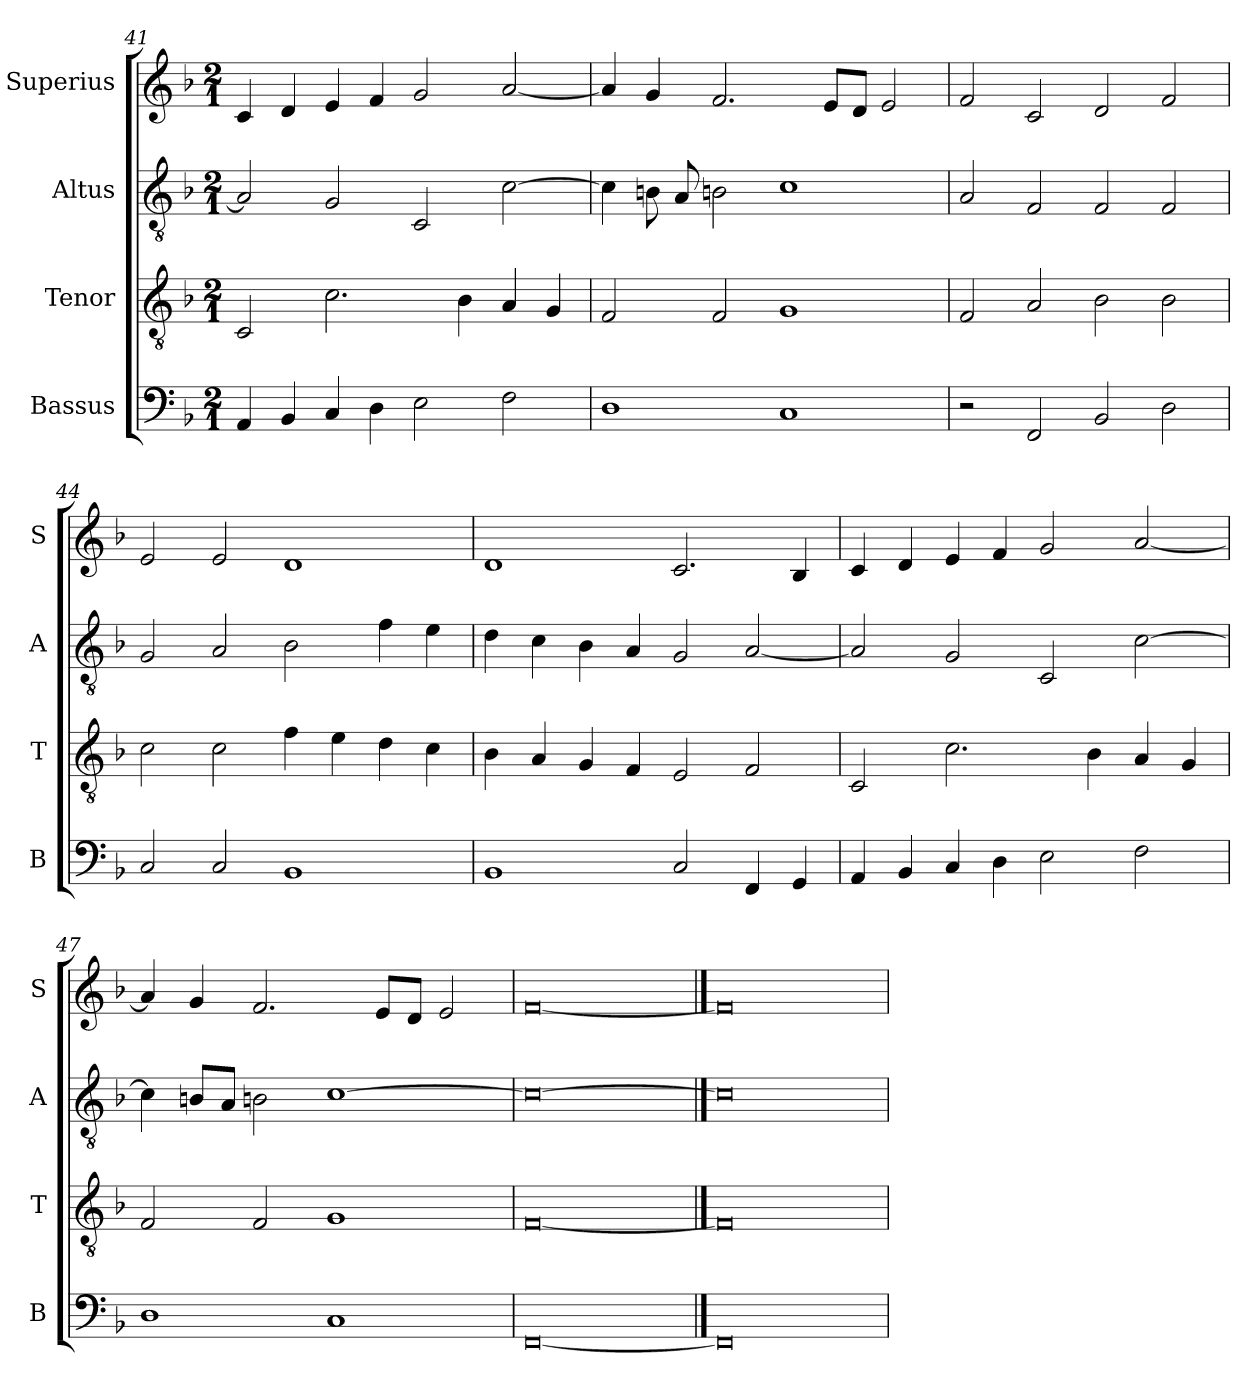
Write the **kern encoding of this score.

**kern	**kern	**kern	**kern
*part4	*part3	*part2	*part1
*staff4	*staff3	*staff2	*staff1
*I"Bassus	*I"Tenor	*I"Altus	*I"Superius
*I'B	*I'T	*I'A	*I'S
*clefF4	*clefGv2	*clefGv2	*clefG2
*k[b-]	*k[b-]	*k[b-]	*k[b-]
*F:	*F:	*F:	*F:
*M2/1	*M2/1	*M2/1	*M2/1
=41	=41	=41	=41
4AA	2C	2A]	4c
4BB-	.	.	4d
4C	2.c	2G	4e
4D	.	.	4f
2E	.	2C	2g
.	4B-	.	.
2F	4A	[2c	[2a
.	4G	.	.
=42	=42	=42	=42
1D	2F	4c]	4a]
.	.	8Bn	4g
.	.	8A	.
.	2F	2Bn	2.f
1C	1G	1c	.
.	.	.	8eL
.	.	.	8dJ
.	.	.	2e
=43	=43	=43	=43
2r	2F	2A	2f
2FF	2A	2F	2c
2BB-	2B-	2F	2d
2D	2B-	2F	2f
=44	=44	=44	=44
2C	2c	2G	2e
2C	2c	2A	2e
1BB-	4f	2B-	1d
.	4e	.	.
.	4d	4f	.
.	4c	4e	.
=45	=45	=45	=45
1BB-	4B-	4d	1d
.	4A	4c	.
.	4G	4B-	.
.	4F	4A	.
2C	2E	2G	2.c
4FF	2F	[2A	.
4GG	.	.	4B-
=46	=46	=46	=46
4AA	2C	2A]	4c
4BB-	.	.	4d
4C	2.c	2G	4e
4D	.	.	4f
2E	.	2C	2g
.	4B-	.	.
2F	4A	[2c	[2a
.	4G	.	.
=47	=47	=47	=47
1D	2F	4c]	4a]
.	.	8BnL	4g
.	.	8AJ	.
.	2F	2Bn	2.f
1C	1G	[1c	.
.	.	.	8eL
.	.	.	8dJ
.	.	.	2e
=48	=48	=48	=48
[0FF	[0F	0c_	[0f
==49	==49	==49	==49
0FF]	0F]	0c]	0f]
=	=	=	=
*-	*-	*-	*-
